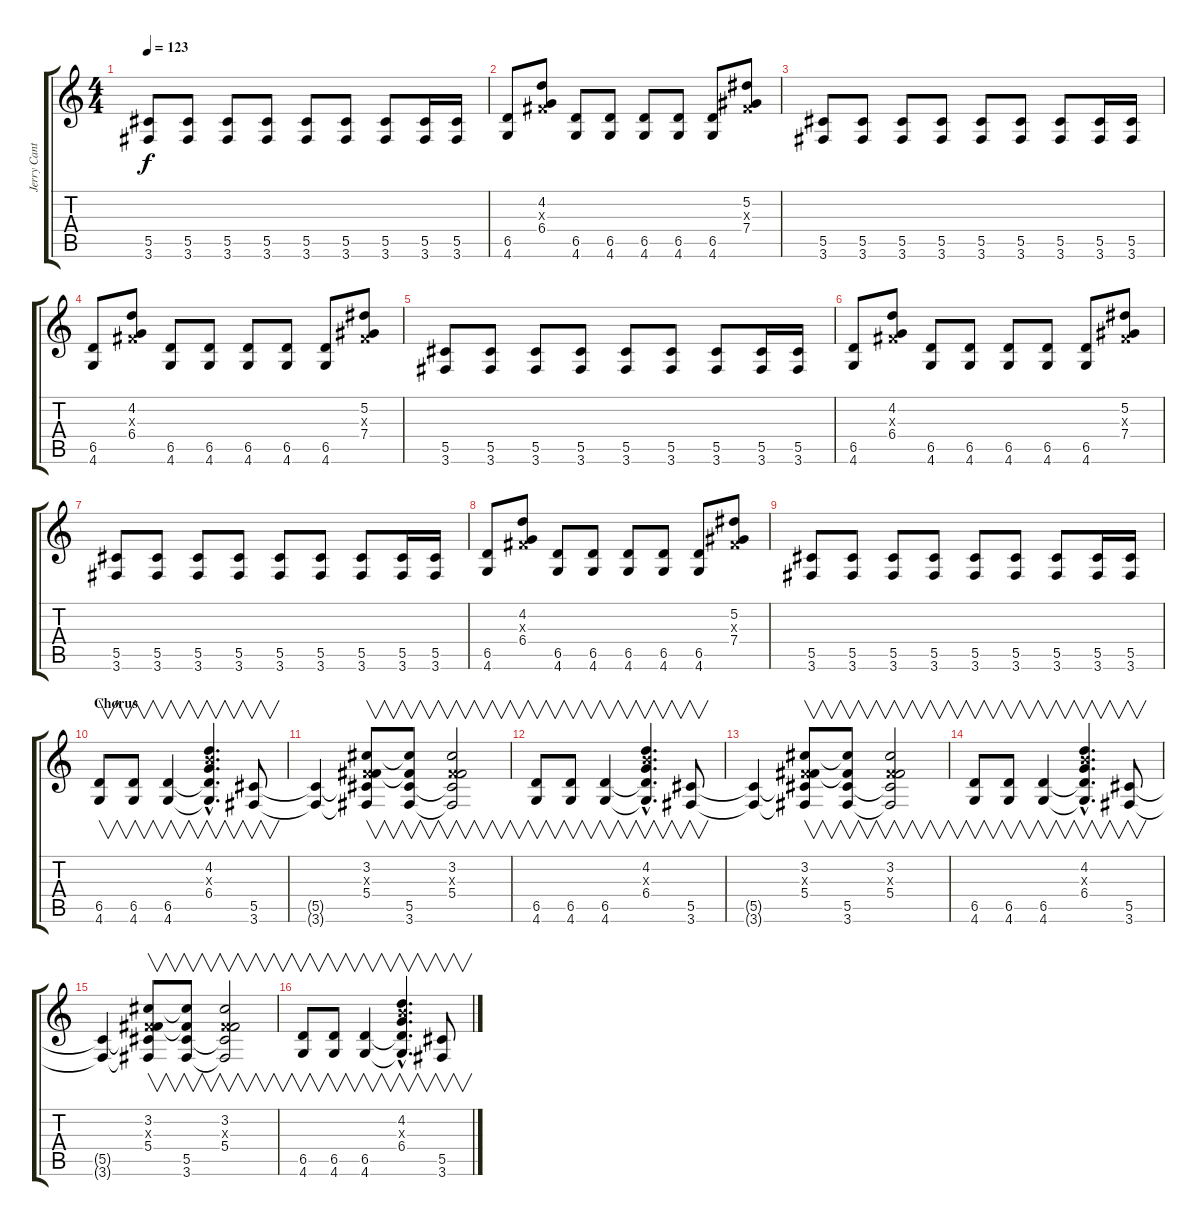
\track ("Jerry Cantrell - Guitar" "Jerry Cant") {instrument overdrivenguitar}
\staff {score tabs}
\tuning (Eb4 Bb3 Gb3 Db3 Ab2 Eb2) {hide}
\ts (4 4)
\tempo 123
\clef g2
\ks c
(5.5 3.6).8{dy f} (5.5 3.6).8 (5.5 3.6).8 (5.5 3.6).8 (5.5 3.6).8 (5.5 3.6).8 (5.5 3.6).8 (5.5 3.6).16 (5.5 3.6).16 |
(6.5 4.6).8 (4.2 0.3{x} 6.4).8 (6.5 4.6).8 (6.5 4.6).8 (6.5 4.6).8 (6.5 4.6).8 (6.5 4.6).8 (5.2 0.3{x} 7.4).8 |
(5.5 3.6).8 (5.5 3.6).8 (5.5 3.6).8 (5.5 3.6).8 (5.5 3.6).8 (5.5 3.6).8 (5.5 3.6).8 (5.5 3.6).16 (5.5 3.6).16 |
(6.5 4.6).8 (4.2 0.3{x} 6.4).8 (6.5 4.6).8 (6.5 4.6).8 (6.5 4.6).8 (6.5 4.6).8 (6.5 4.6).8 (5.2 0.3{x} 7.4).8 |
(5.5 3.6).8 (5.5 3.6).8 (5.5 3.6).8 (5.5 3.6).8 (5.5 3.6).8 (5.5 3.6).8 (5.5 3.6).8 (5.5 3.6).16 (5.5 3.6).16 |
(6.5 4.6).8 (4.2 0.3{x} 6.4).8 (6.5 4.6).8 (6.5 4.6).8 (6.5 4.6).8 (6.5 4.6).8 (6.5 4.6).8 (5.2 0.3{x} 7.4).8 |
(5.5 3.6).8 (5.5 3.6).8 (5.5 3.6).8 (5.5 3.6).8 (5.5 3.6).8 (5.5 3.6).8 (5.5 3.6).8 (5.5 3.6).16 (5.5 3.6).16 |
(6.5 4.6).8 (4.2 0.3{x} 6.4).8 (6.5 4.6).8 (6.5 4.6).8 (6.5 4.6).8 (6.5 4.6).8 (6.5 4.6).8 (5.2 0.3{x} 7.4).8 |
(5.5 3.6).8 (5.5 3.6).8 (5.5 3.6).8 (5.5 3.6).8 (5.5 3.6).8 (5.5 3.6).8 (5.5 3.6).8 (5.5 3.6).16 (5.5 3.6).16 |
\section ("" "Chorus")
(6.5 4.6).8{v volume 10 balance 12 instrument overdrivenguitar} (6.5 4.6).8{v} (6.5 4.6).4{v} (4.2{hac} 5.3{hac x} 6.4{hac} 6.5{hac t} 4.6{hac t}).4{v d} (5.5 3.6).8{v} |
(5.5{t} 3.6{t}).4 (3.2 0.3{x} 5.4 5.5{t} 3.6{t}).8{v} (3.2{t} 5.4{t} 5.5 3.6).8{v} (3.2 0.3{x} 5.4 5.5{t} 3.6{t}).2{v} |
(6.5 4.6).8{v volume 10 balance 12 instrument overdrivenguitar} (6.5 4.6).8{v} (6.5 4.6).4{v} (4.2{hac} 5.3{hac x} 6.4{hac} 6.5{hac t} 4.6{hac t}).4{v d} (5.5 3.6).8{v} |
(5.5{t} 3.6{t}).4 (3.2 0.3{x} 5.4 5.5{t} 3.6{t}).8{v} (3.2{t} 5.4{t} 5.5 3.6).8{v} (3.2 0.3{x} 5.4 5.5{t} 3.6{t}).2{v} |
(6.5 4.6).8{v} (6.5 4.6).8{v} (6.5 4.6).4{v} (4.2{hac} 5.3{hac x} 6.4{hac} 6.5{hac t} 4.6{hac t}).4{v d} (5.5 3.6).8{v} |
(5.5{t} 3.6{t}).4 (3.2 0.3{x} 5.4 5.5{t} 3.6{t}).8{v} (3.2{t} 5.4{t} 5.5 3.6).8{v} (3.2 0.3{x} 5.4 5.5{t} 3.6{t}).2{v} |
(6.5 4.6).8{v} (6.5 4.6).8{v} (6.5 4.6).4{v} (4.2{hac} 5.3{hac x} 6.4{hac} 6.5{hac t} 4.6{hac t}).4{v d} (5.5 3.6).8{v}
